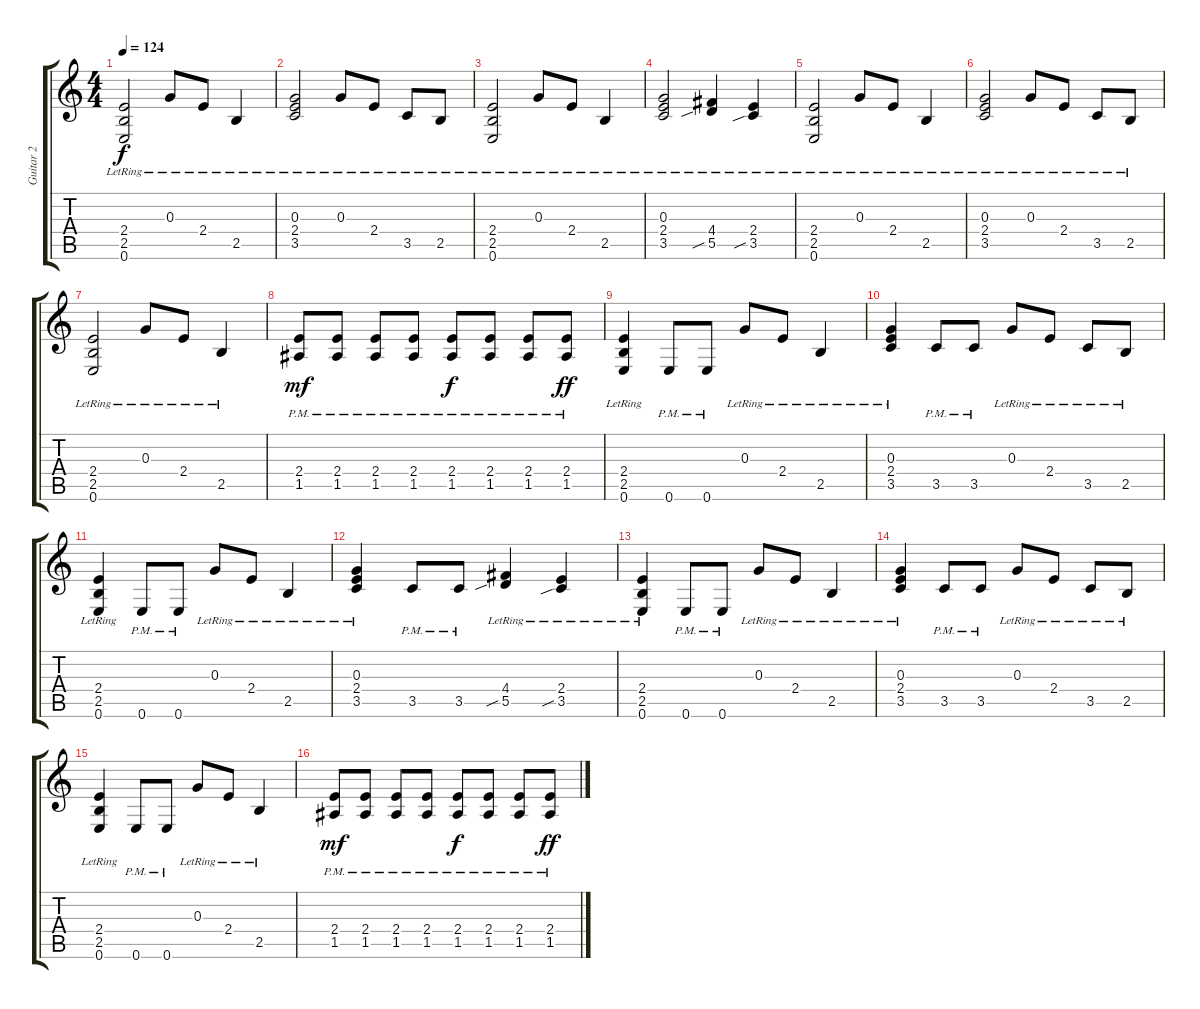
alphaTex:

\track ("Guitar 2" "Guitar 2") {instrument distortionguitar}
\staff {score tabs}
\tuning (E4 B3 G3 D3 A2 E2) {hide}
\ts (4 4)
\tempo 124
\clef g2
\ks c
(2.4{lr} 2.5{lr} 0.6{lr}).2{dy f instrument distortionguitar} 0.3{lr}.8 2.4{lr}.8 2.5{lr}.4 |
(0.3{lr} 2.4{lr} 3.5{lr}).2 0.3{lr}.8 2.4{lr}.8 3.5{lr}.8 2.5{lr}.8 |
(2.4{lr} 2.5{lr} 0.6{lr}).2 0.3{lr}.8 2.4{lr}.8 2.5{lr}.4 |
(0.3{lr} 2.4{lr} 3.5{lr}).2 (4.4{lr} 5.5{sib lr}).4 (2.4{lr} 3.5{sib lr}).4 |
(2.4{lr} 2.5{lr} 0.6{lr}).2 0.3{lr}.8 2.4{lr}.8 2.5{lr}.4 |
(0.3{lr} 2.4{lr} 3.5{lr}).2 0.3{lr}.8 2.4{lr}.8 3.5{lr}.8 2.5{lr}.8 |
(2.4{lr} 2.5{lr} 0.6{lr}).2 0.3{lr}.8 2.4{lr}.8 2.5{lr}.4 |
(2.4{pm} 1.5{pm}).8{dy mf} (2.4{pm} 1.5{pm}).8 (2.4{pm} 1.5{pm}).8 (2.4{pm} 1.5{pm}).8 (2.4{pm} 1.5{pm}).8{dy f} (2.4{pm} 1.5{pm}).8 (2.4{pm} 1.5{pm}).8 (2.4{pm} 1.5{pm}).8{dy ff} |
(2.4{lr} 2.5{lr} 0.6{lr}).4 0.6{pm}.8 0.6{pm}.8 0.3{lr}.8 2.4{lr}.8 2.5{lr}.4 |
(0.3{lr} 2.4{lr} 3.5{lr}).4 3.5{pm}.8 3.5{pm}.8 0.3{lr}.8 2.4{lr}.8 3.5{lr}.8 2.5{lr}.8 |
(2.4{lr} 2.5{lr} 0.6{lr}).4 0.6{pm}.8 0.6{pm}.8 0.3{lr}.8 2.4{lr}.8 2.5{lr}.4 |
(0.3{lr} 2.4{lr} 3.5{lr}).4 3.5{pm}.8 3.5{pm}.8 (4.4{lr} 5.5{sib lr}).4 (2.4{lr} 3.5{sib lr}).4 |
(2.4{lr} 2.5{lr} 0.6{lr}).4 0.6{pm}.8 0.6{pm}.8 0.3{lr}.8 2.4{lr}.8 2.5{lr}.4 |
(0.3{lr} 2.4{lr} 3.5{lr}).4 3.5{pm}.8 3.5{pm}.8 0.3{lr}.8 2.4{lr}.8 3.5{lr}.8 2.5{lr}.8 |
(2.4{lr} 2.5{lr} 0.6{lr}).4 0.6{pm}.8 0.6{pm}.8 0.3{lr}.8 2.4{lr}.8 2.5{lr}.4 |
(2.4{pm} 1.5{pm}).8{dy mf} (2.4{pm} 1.5{pm}).8 (2.4{pm} 1.5{pm}).8 (2.4{pm} 1.5{pm}).8 (2.4{pm} 1.5{pm}).8{dy f} (2.4{pm} 1.5{pm}).8 (2.4{pm} 1.5{pm}).8 (2.4{pm} 1.5{pm}).8{dy ff}
